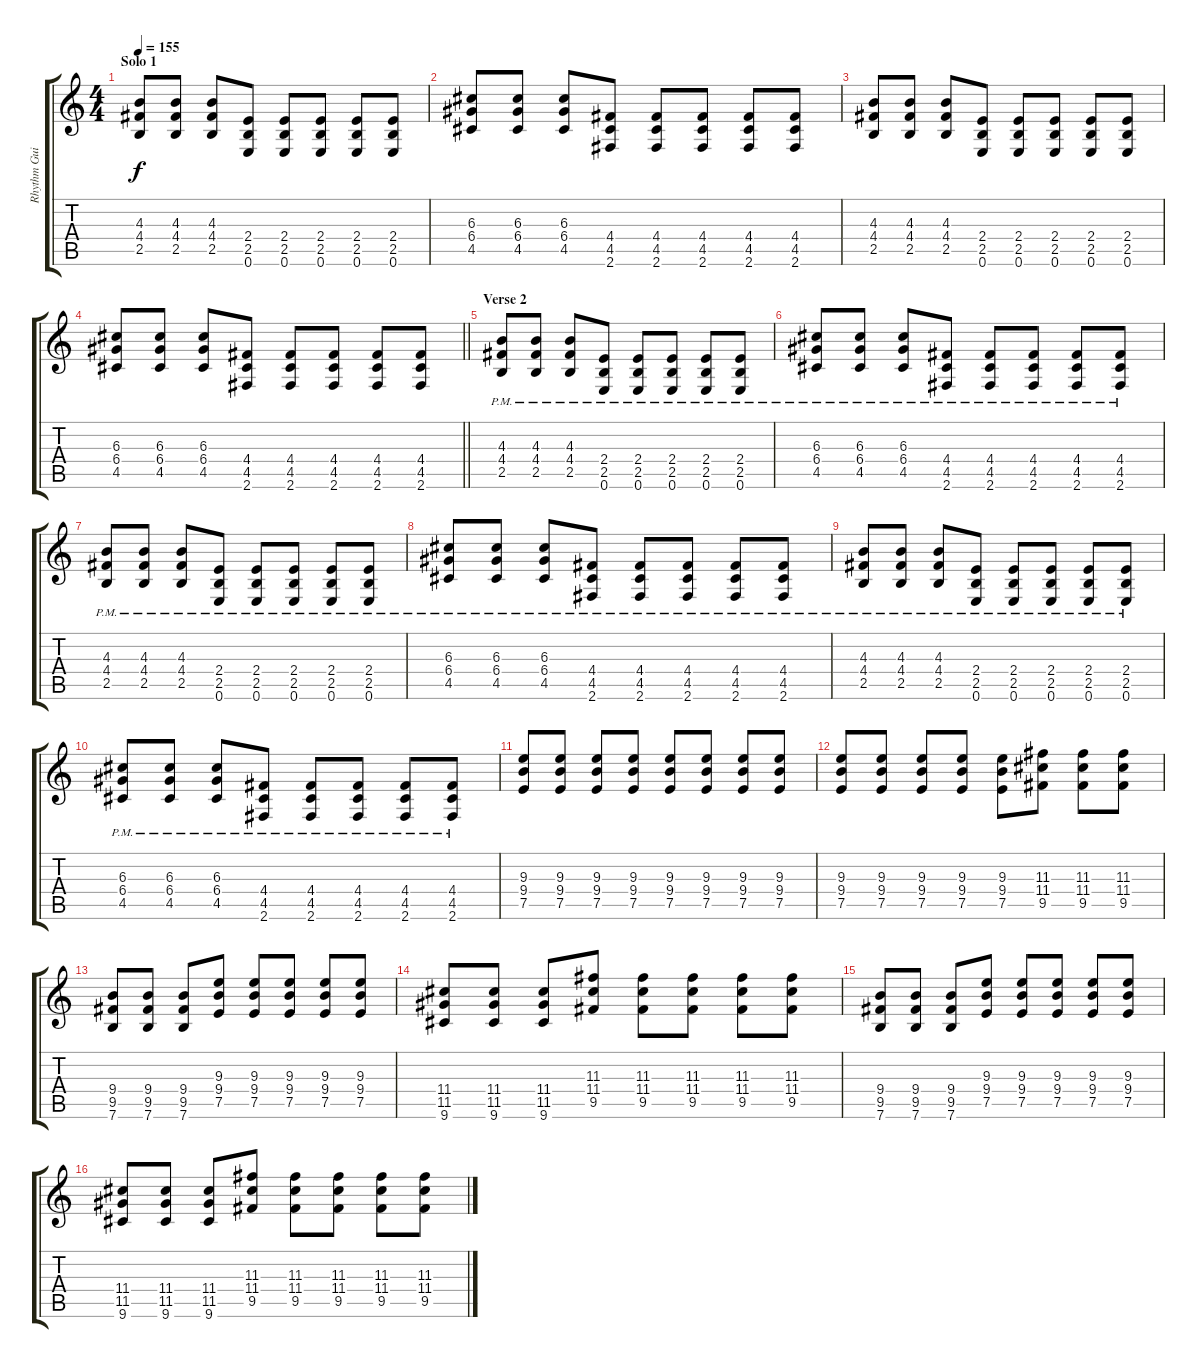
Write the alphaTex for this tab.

\track ("Rhythm Guitar" "Rhythm Gui") {instrument distortionguitar}
\staff {score tabs}
\tuning (E4 B3 G3 D3 A2 E2) {hide}
\ts (4 4)
\section ("" "Solo 1")
\tempo 155
\clef g2
\ks c
(4.3 4.4 2.5).8{dy f} (4.3 4.4 2.5).8 (4.3 4.4 2.5).8 (2.4 2.5 0.6).8 (2.4 2.5 0.6).8 (2.4 2.5 0.6).8 (2.4 2.5 0.6).8 (2.4 2.5 0.6).8 |
(6.3 6.4 4.5).8 (6.3 6.4 4.5).8 (6.3 6.4 4.5).8 (4.4 4.5 2.6).8 (4.4 4.5 2.6).8 (4.4 4.5 2.6).8 (4.4 4.5 2.6).8 (4.4 4.5 2.6).8 |
(4.3 4.4 2.5).8 (4.3 4.4 2.5).8 (4.3 4.4 2.5).8 (2.4 2.5 0.6).8 (2.4 2.5 0.6).8 (2.4 2.5 0.6).8 (2.4 2.5 0.6).8 (2.4 2.5 0.6).8 |
\barLineRight lightlight
(6.3 6.4 4.5).8 (6.3 6.4 4.5).8 (6.3 6.4 4.5).8 (4.4 4.5 2.6).8 (4.4 4.5 2.6).8 (4.4 4.5 2.6).8 (4.4 4.5 2.6).8 (4.4 4.5 2.6).8 |
\section ("" "Verse 2")
(4.3 4.4 2.5{pm}).8 (4.3 4.4 2.5{pm}).8 (4.3 4.4 2.5{pm}).8 (2.4 2.5{pm} 0.6{pm}).8 (2.4 2.5{pm} 0.6{pm}).8 (2.4 2.5{pm} 0.6{pm}).8 (2.4 2.5{pm} 0.6{pm}).8 (2.4 2.5{pm} 0.6{pm}).8 |
(6.3 6.4 4.5{pm}).8 (6.3 6.4 4.5{pm}).8 (6.3 6.4 4.5{pm}).8 (4.4 4.5{pm} 2.6{pm}).8 (4.4 4.5{pm} 2.6{pm}).8 (4.4 4.5{pm} 2.6{pm}).8 (4.4 4.5{pm} 2.6{pm}).8 (4.4 4.5{pm} 2.6{pm}).8 |
(4.3 4.4 2.5{pm}).8 (4.3 4.4 2.5{pm}).8 (4.3 4.4 2.5{pm}).8 (2.4 2.5{pm} 0.6{pm}).8 (2.4 2.5{pm} 0.6{pm}).8 (2.4 2.5{pm} 0.6{pm}).8 (2.4 2.5{pm} 0.6{pm}).8 (2.4 2.5{pm} 0.6{pm}).8 |
(6.3 6.4 4.5{pm}).8 (6.3 6.4 4.5{pm}).8 (6.3 6.4 4.5{pm}).8 (4.4 4.5{pm} 2.6{pm}).8 (4.4 4.5{pm} 2.6{pm}).8 (4.4 4.5{pm} 2.6{pm}).8 (4.4 4.5{pm} 2.6{pm}).8 (4.4 4.5{pm} 2.6{pm}).8 |
(4.3 4.4 2.5{pm}).8 (4.3 4.4 2.5{pm}).8 (4.3 4.4 2.5{pm}).8 (2.4 2.5{pm} 0.6{pm}).8 (2.4 2.5{pm} 0.6{pm}).8 (2.4 2.5{pm} 0.6{pm}).8 (2.4 2.5{pm} 0.6{pm}).8 (2.4 2.5{pm} 0.6{pm}).8 |
(6.3 6.4 4.5{pm}).8 (6.3 6.4 4.5{pm}).8 (6.3 6.4 4.5{pm}).8 (4.4 4.5{pm} 2.6{pm}).8 (4.4 4.5{pm} 2.6{pm}).8 (4.4 4.5{pm} 2.6{pm}).8 (4.4 4.5{pm} 2.6{pm}).8 (4.4 4.5{pm} 2.6{pm}).8 |
(9.3 9.4 7.5).8 (9.3 9.4 7.5).8 (9.3 9.4 7.5).8 (9.3 9.4 7.5).8 (9.3 9.4 7.5).8 (9.3 9.4 7.5).8 (9.3 9.4 7.5).8 (9.3 9.4 7.5).8 |
(9.3 9.4 7.5).8 (9.3 9.4 7.5).8 (9.3 9.4 7.5).8 (9.3 9.4 7.5).8 (9.3 9.4 7.5).8 (11.3 11.4 9.5).8 (11.3 11.4 9.5).8 (11.3 11.4 9.5).8 |
(9.4 9.5 7.6).8 (9.4 9.5 7.6).8 (9.4 9.5 7.6).8 (9.3 9.4 7.5).8 (9.3 9.4 7.5).8 (9.3 9.4 7.5).8 (9.3 9.4 7.5).8 (9.3 9.4 7.5).8 |
(11.4 11.5 9.6).8 (11.4 11.5 9.6).8 (11.4 11.5 9.6).8 (11.3 11.4 9.5).8 (11.3 11.4 9.5).8 (11.3 11.4 9.5).8 (11.3 11.4 9.5).8 (11.3 11.4 9.5).8 |
(9.4 9.5 7.6).8 (9.4 9.5 7.6).8 (9.4 9.5 7.6).8 (9.3 9.4 7.5).8 (9.3 9.4 7.5).8 (9.3 9.4 7.5).8 (9.3 9.4 7.5).8 (9.3 9.4 7.5).8 |
(11.4 11.5 9.6).8 (11.4 11.5 9.6).8 (11.4 11.5 9.6).8 (11.3 11.4 9.5).8 (11.3 11.4 9.5).8 (11.3 11.4 9.5).8 (11.3 11.4 9.5).8 (11.3 11.4 9.5).8
